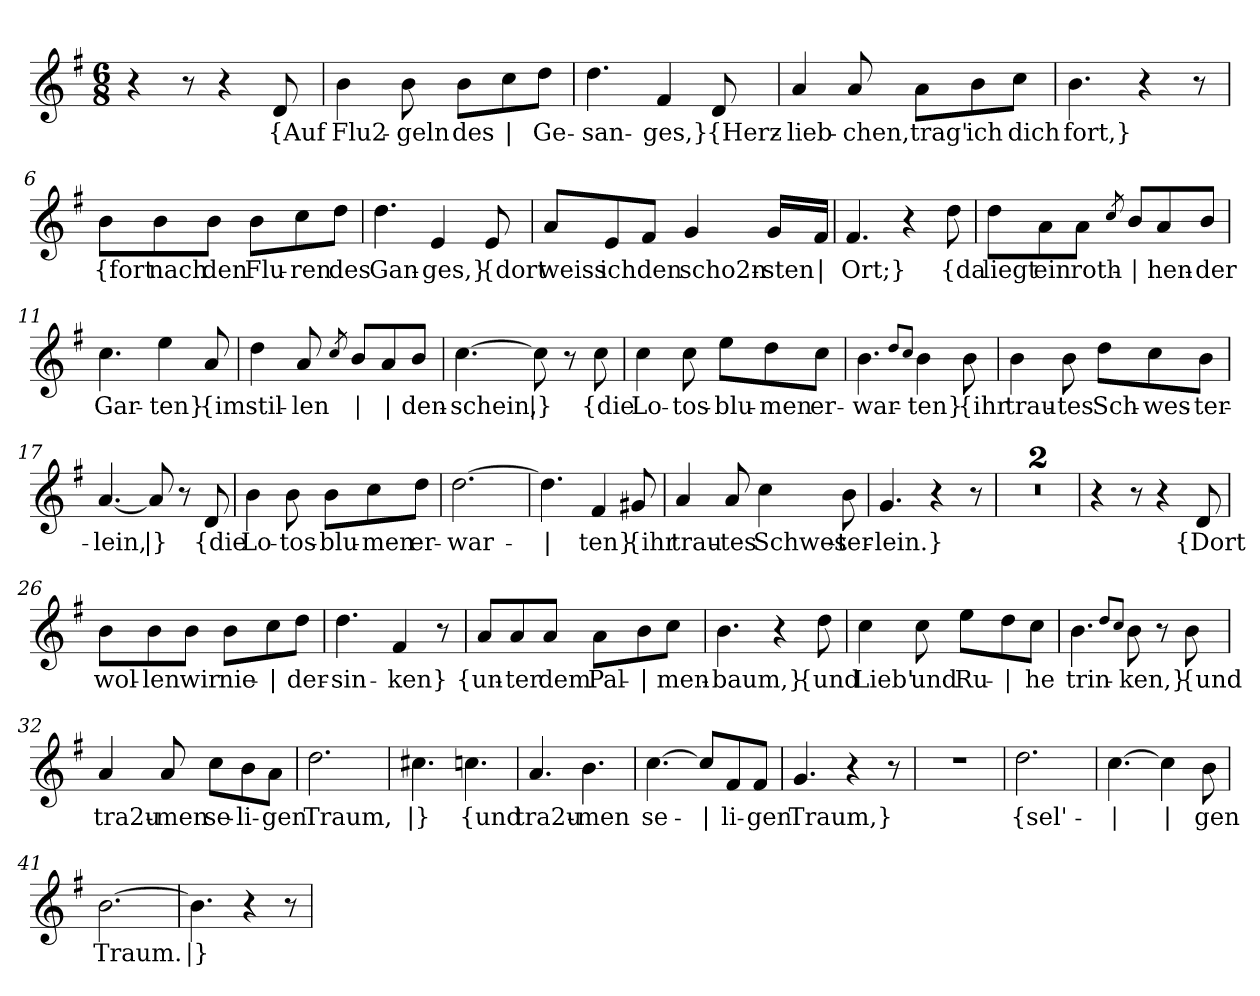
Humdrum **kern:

**kern	**text
*part1	*part1
*staff1	*staff1
*clefG2	*
*k[f#]	*
*M6/8	*
=1	=1
4r	.
8r	.
4r	.
!	!LO:LY:b
8d/	{Auf
=2	=2
!	!LO:LY:b
4b\	Flu2-
!	!LO:LY:b
8b\	-geln
!	!LO:LY:b
8b\L	des
!	!LO:LY:b
8cc\	|
!	!LO:LY:b
8dd\J	Ge-
=3	=3
!	!LO:LY:b
4.dd\	-san-
!	!LO:LY:b
4f#/	-ges,}
!	!LO:LY:b
8d/	{Herz-
=4	=4
!	!LO:LY:b
4a/	-lieb-
!	!LO:LY:b
8a/	-chen,
!	!LO:LY:b
8a\L	trag'
!	!LO:LY:b
8b\	ich
!	!LO:LY:b
8cc\J	dich
=5	=5
!	!LO:LY:b
4.b\	fort,}
4r	.
8r	.
!!LO:LB:g=z
=6	=6
!	!LO:LY:b
8b\L	{fort
!	!LO:LY:b
8b\	nach
!	!LO:LY:b
8b\J	den
!	!LO:LY:b
8b\L	Flu-
!	!LO:LY:b
8cc\	-ren
!	!LO:LY:b
8dd\J	des
=7	=7
!	!LO:LY:b
4.dd\	Gan-
!	!LO:LY:b
4e/	-ges,}
!	!LO:LY:b
8e/	{dort
=8	=8
!	!LO:LY:b
8a/L	weiss
!	!LO:LY:b
8e/	ich
!	!LO:LY:b
8f#/J	den
!	!LO:LY:b
4g/	scho2n-
!	!LO:LY:b
16g/LL	-sten
!	!LO:LY:b
16f#/JJ	|
=9	=9
!	!LO:LY:b
4.f#/	Ort;}
4r	.
!	!LO:LY:b
8dd\	{da
!!LO:LB:g=z
=10	=10
!	!LO:LY:b
8dd\L	liegt
!	!LO:LY:b
8a\	ein
!	!LO:LY:b
8a\J	roth-
8qcc/	.
!	!LO:LY:b
8b/L	|
!	!LO:LY:b
8a/	-hen-
!	!LO:LY:b
8b/J	-der
=11	=11
!	!LO:LY:b
4.cc\	Gar-
!	!LO:LY:b
4ee\	-ten}
!	!LO:LY:b
8a/	{im
=12	=12
!	!LO:LY:b
4dd\	stil-
!	!LO:LY:b
8a/	-len
8qcc/	.
!	!LO:LY:b
8b/L	|
!	!LO:LY:b
8a/	|
!	!LO:LY:b
8b/J	-den-
=13	=13
!	!LO:LY:b
[4.cc\	-schein,
!	!LO:LY:b
8cc\]	|}
8r	.
!	!LO:LY:b
8cc\	{die
=14	=14
!	!LO:LY:b
4cc\	Lo-
!	!LO:LY:b
8cc\	-tos-
!	!LO:LY:b
8ee\L	-blu-
!	!LO:LY:b
8dd\	-men
!	!LO:LY:b
8cc\J	er-
!!LO:LB:g=z
=15	=15
!	!LO:LY:b
4.b\	-war-
8qdd/L	.
8qcc/J	.
!	!LO:LY:b
4b\	-ten}
!	!LO:LY:b
8b\	{ihr
=16	=16
!	!LO:LY:b
4b\	trau-
!	!LO:LY:b
8b\	-tes
!	!LO:LY:b
8dd\L	Sch-
!	!LO:LY:b
8cc\	-wes-
!	!LO:LY:b
8b\J	-ter-
=17	=17
!	!LO:LY:b
[4.a/	-lein,
!	!LO:LY:b
8a/]	|}
8r	.
!	!LO:LY:b
8d/	{die
=18	=18
!	!LO:LY:b
4b\	Lo-
!	!LO:LY:b
8b\	-tos-
!	!LO:LY:b
8b\L	-blu-
!	!LO:LY:b
8cc\	-men
!	!LO:LY:b
8dd\J	er-
=19	=19
!	!LO:LY:b
[2.dd\	-war-
=20	=20
!	!LO:LY:b
4.dd\]	|
!	!LO:LY:b
4f#/	-ten}
!	!LO:LY:b
8g#X/	{ihr
!!LO:LB:g=z
=21	=21
!	!LO:LY:b
4a/	trau-
!	!LO:LY:b
8a/	-tes
!	!LO:LY:b
4cc\	Schwes-
!	!LO:LY:b
8b\	-ter-
=22	=22
!	!LO:LY:b
4.g/	-lein.}
4r	.
8r	.
=23	=23
2.r	.
=24	=24
2.r	.
=25	=25
4r	.
8r	.
4r	.
!	!LO:LY:b
8d/	{Dort
=26	=26
!	!LO:LY:b
8b\L	wol-
!	!LO:LY:b
8b\	-len
!	!LO:LY:b
8b\J	wir
!	!LO:LY:b
8b\L	nie-
!	!LO:LY:b
8cc\	|
!	!LO:LY:b
8dd\J	-der-
=27	=27
!	!LO:LY:b
4.dd\	-sin-
!	!LO:LY:b
4f#/	-ken}
8r	.
!!LO:LB:g=z
=28	=28
!	!LO:LY:b
8a/L	{un-
!	!LO:LY:b
8a/	-ter
!	!LO:LY:b
8a/J	dem
!	!LO:LY:b
8a\L	Pal-
!	!LO:LY:b
8b\	|
!	!LO:LY:b
8cc\J	-men-
=29	=29
!	!LO:LY:b
4.b\	-baum,}
4r	.
!	!LO:LY:b
8dd\	{und
=30	=30
!	!LO:LY:b
4cc\	Lieb'
!	!LO:LY:b
8cc\	und
!	!LO:LY:b
8ee\L	Ru-
!	!LO:LY:b
8dd\	|
!	!LO:LY:b
8cc\J	-he
=31	=31
!	!LO:LY:b
4.b\	trin-
8qdd/L	.
8qcc/J	.
!	!LO:LY:b
8b\	-ken,}
8r	.
!	!LO:LY:b
8b\	{und
=32	=32
!	!LO:LY:b
4a/	tra2u-
!	!LO:LY:b
8a/	-men
!	!LO:LY:b
8cc\L	se-
!	!LO:LY:b
8b\	-li-
!	!LO:LY:b
8a\J	-gen
!!LO:LB:g=z
=33	=33
!	!LO:LY:b
2.dd\	Traum,
=34	=34
!	!LO:LY:b
4.cc#X\	|}
!	!LO:LY:b
4.ccn\	{und
=35	=35
!	!LO:LY:b
4.a/	tra2u-
!	!LO:LY:b
4.b\	-men
=36	=36
!	!LO:LY:b
[4.cc\	se-
!	!LO:LY:b
8cc/L]	|
!	!LO:LY:b
8f#/	-li-
!	!LO:LY:b
8f#/J	-gen
=37	=37
!	!LO:LY:b
4.g/	Traum,}
4r	.
8r	.
=38	=38
2.r	.
=39	=39
!	!LO:LY:b
2.dd\	{sel'-
=40	=40
!	!LO:LY:b
[4.cc\	|
!	!LO:LY:b
4cc\]	|
!	!LO:LY:b
8b\	-gen
=41	=41
!	!LO:LY:b
[2.b\	Traum.
=42	=42
!	!LO:LY:b
4.b\]	|}
4r	.
8r	.
=	=
*-	*-
